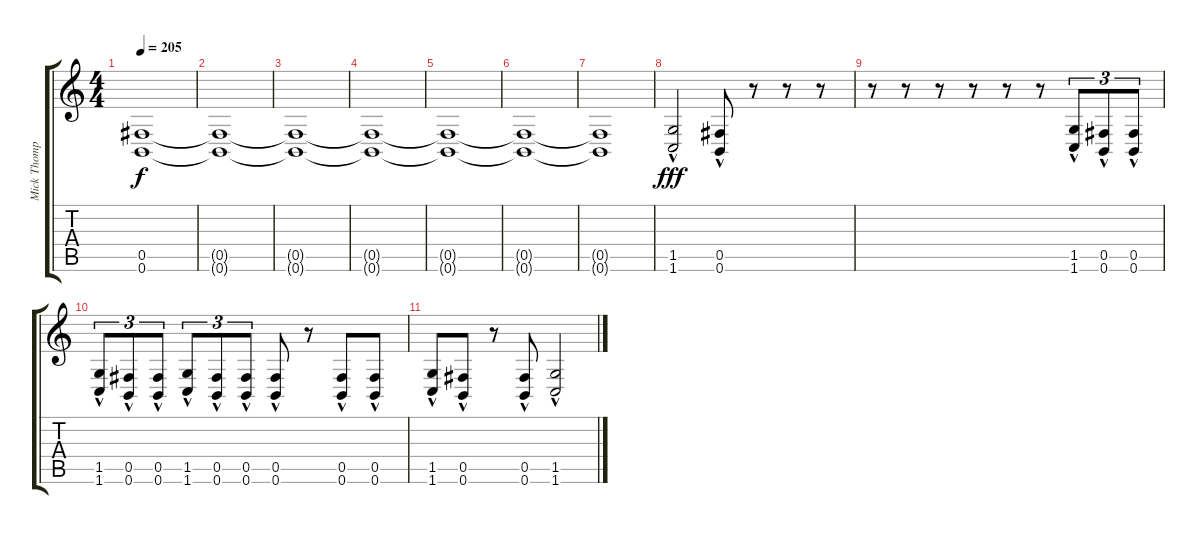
\track ("Mick Thompson" "Mick Thomp") {instrument distortionguitar}
\staff {score tabs}
\tuning (Db4 Ab3 E3 B2 Gb2 B1) {hide}
\ts (4 4)
\tempo 205
\clef g2
\ks c
(0.5{t} 0.6{t}).1{dy f} |
(0.5{t} 0.6{t}).1 |
(0.5{t} 0.6{t}).1 |
(0.5{t} 0.6{t}).1 |
(0.5{t} 0.6{t}).1 |
(0.5{t} 0.6{t}).1 |
(0.5{t} 0.6{t}).1 |
(1.5{hac} 1.6{hac}).2{dy fff} (0.5{hac} 0.6{hac}).8 r.8 r.8 r.8 |
r.8 r.8 r.8 r.8 r.8 r.8 (1.5{hac} 1.6{hac}).8{tu (3 2)} (0.5{hac} 0.6{hac}).8{tu (3 2)} (0.5{hac} 0.6{hac}).8{tu (3 2)} |
(1.5{hac} 1.6{hac}).8{tu (3 2)} (0.5{hac} 0.6{hac}).8{tu (3 2)} (0.5{hac} 0.6{hac}).8{tu (3 2)} (1.5{hac} 1.6{hac}).8{tu (3 2)} (0.5{hac} 0.6{hac}).8{tu (3 2)} (0.5{hac} 0.6{hac}).8{tu (3 2)} (0.5{hac} 0.6{hac}).8 r.8 (0.5{hac} 0.6{hac}).8 (0.5{hac} 0.6{hac}).8 |
(1.5{hac} 1.6{hac}).8 (0.5{hac} 0.6{hac}).8 r.8 (0.5{hac} 0.6{hac}).8 (1.5{hac} 1.6{hac}).2
